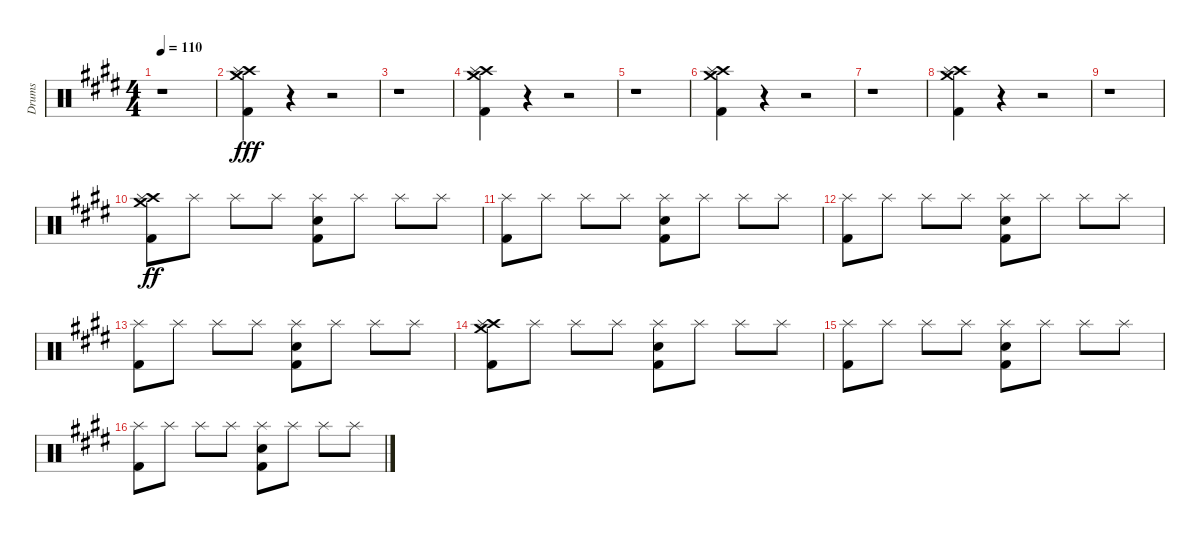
\track ("Drums" "Drums") {instrument percussion}
\staff {score}
\articulation defaults
\ts (4 4)
\tempo 110
\clef neutral
\ks e
r.1{dy fff} |
("Crash high (hit)" "Splash (hit)" "Kick (hit) 2" "Crash medium (hit)").4 r.4 r.2 |
r.1 |
("Crash high (hit)" "Splash (hit)" "Kick (hit) 2" "Crash medium (hit)").4 r.4 r.2 |
r.1 |
("Crash high (hit)" "Splash (hit)" "Kick (hit) 2" "Crash medium (hit)").4 r.4 r.2 |
r.1 |
("Crash high (hit)" "Splash (hit)" "Kick (hit) 2" "Crash medium (hit)").4 r.4 r.2 |
r.1 |
("Kick (hit) 2" "Crash high (hit)" "Crash medium (hit)" "Splash (hit)").8{dy ff} "Splash (hit)".8 "Splash (hit)".8 "Splash (hit)".8 ("Kick (hit) 2" "Electric Snare (hit)" "Splash (hit)").8 "Splash (hit)".8 "Splash (hit)".8 "Splash (hit)".8 |
("Kick (hit) 2" "Splash (hit)").8 "Splash (hit)".8 "Splash (hit)".8 "Splash (hit)".8 ("Kick (hit) 2" "Electric Snare (hit)" "Splash (hit)").8 "Splash (hit)".8 "Splash (hit)".8 "Splash (hit)".8 |
("Kick (hit) 2" "Splash (hit)").8 "Splash (hit)".8 "Splash (hit)".8 "Splash (hit)".8 ("Kick (hit) 2" "Electric Snare (hit)" "Splash (hit)").8 "Splash (hit)".8 "Splash (hit)".8 "Splash (hit)".8 |
("Kick (hit) 2" "Splash (hit)").8 "Splash (hit)".8 "Splash (hit)".8 "Splash (hit)".8 ("Kick (hit) 2" "Electric Snare (hit)" "Splash (hit)").8 "Splash (hit)".8 "Splash (hit)".8 "Splash (hit)".8 |
("Kick (hit) 2" "Crash high (hit)" "Crash medium (hit)" "Splash (hit)").8 "Splash (hit)".8 "Splash (hit)".8 "Splash (hit)".8 ("Kick (hit) 2" "Electric Snare (hit)" "Splash (hit)").8 "Splash (hit)".8 "Splash (hit)".8 "Splash (hit)".8 |
("Kick (hit) 2" "Splash (hit)").8 "Splash (hit)".8 "Splash (hit)".8 "Splash (hit)".8 ("Kick (hit) 2" "Electric Snare (hit)" "Splash (hit)").8 "Splash (hit)".8 "Splash (hit)".8 "Splash (hit)".8 |
("Kick (hit) 2" "Splash (hit)").8 "Splash (hit)".8 "Splash (hit)".8 "Splash (hit)".8 ("Kick (hit) 2" "Electric Snare (hit)" "Splash (hit)").8 "Splash (hit)".8 "Splash (hit)".8 "Splash (hit)".8
